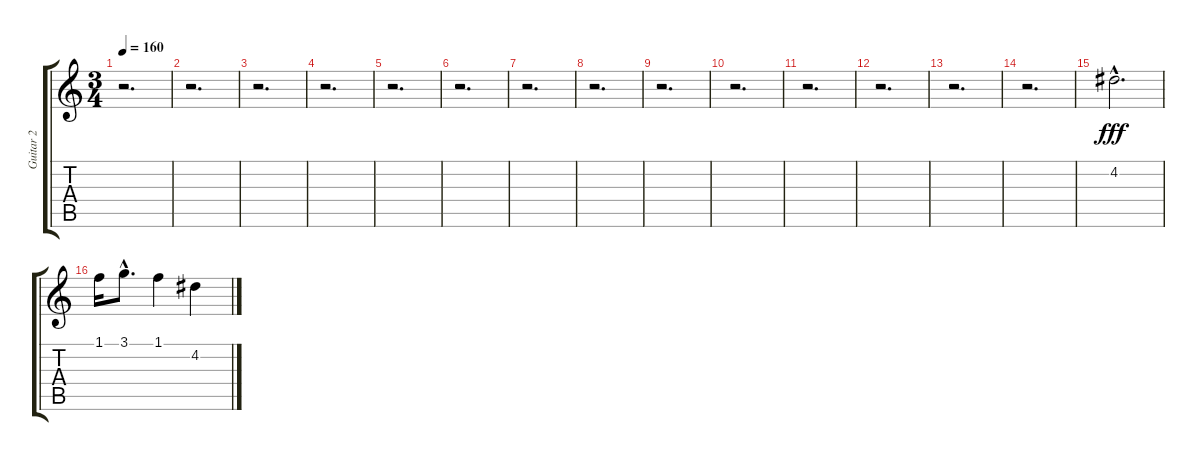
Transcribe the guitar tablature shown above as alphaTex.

\track ("Guitar 2" "Guitar 2") {instrument distortionguitar}
\staff {score tabs}
\tuning (E4 B3 G3 D3 A2 E2) {hide}
\ts (3 4)
\tempo 160
\clef g2
\ks c
r.2{d dy fff} |
r.2{d} |
r.2{d} |
r.2{d} |
r.2{d} |
r.2{d} |
r.2{d} |
r.2{d} |
r.2{d} |
r.2{d} |
r.2{d} |
r.2{d} |
r.2{d} |
r.2{d} |
4.2{hac}.2{d} |
1.1.16 3.1{hac}.8{d} 1.1.4 4.2.4
